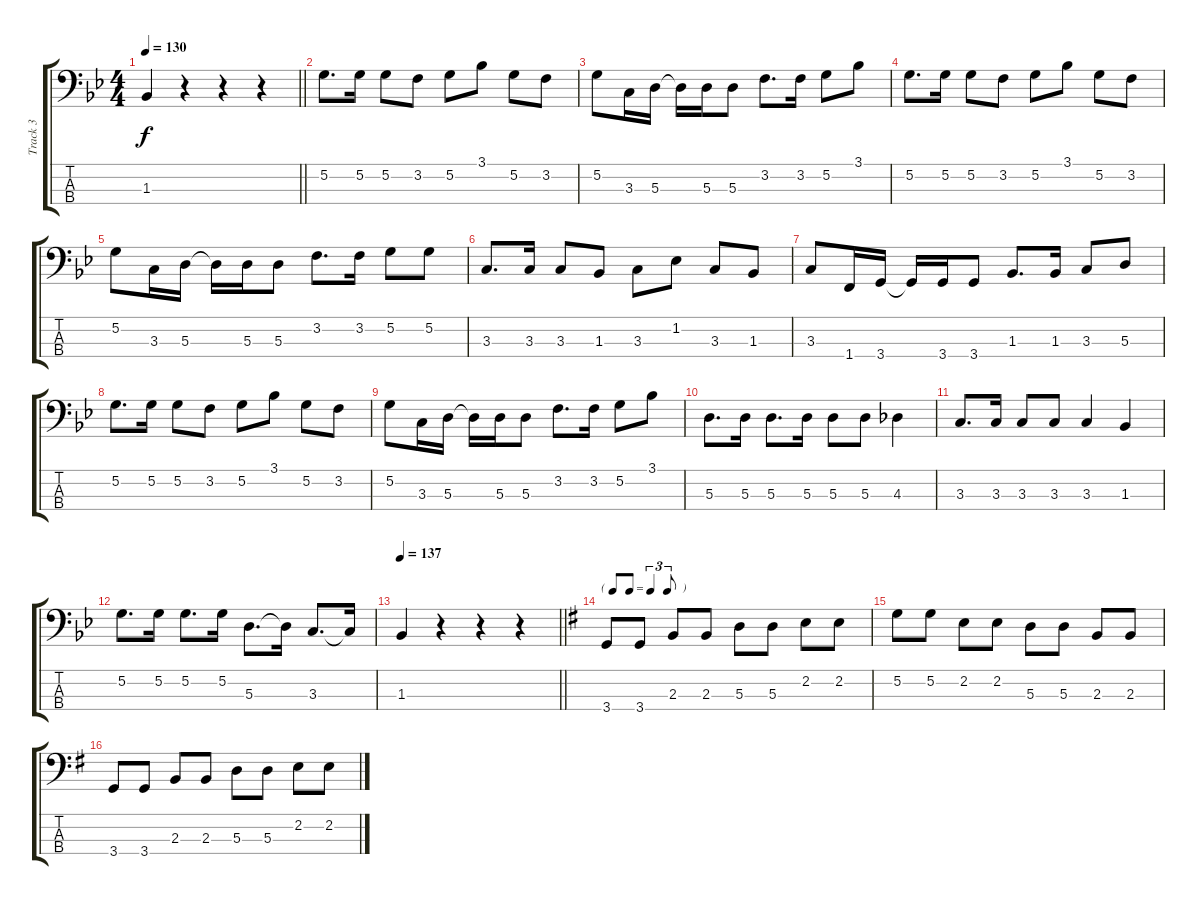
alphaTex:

\track ("Track 3" "Track 3") {instrument electricbassfinger}
\staff {score tabs}
\tuning (G2 D2 A1 E1) {hide}
\ts (4 4)
\tempo 130
\clef f4
\barLineRight lightlight
\ks gminor
1.3.4{dy f} r.4 r.4 r.4 |
5.2.8{d} 5.2.16 5.2.8 3.2.8 5.2.8 3.1.8 5.2.8 3.2.8 |
5.2.8 3.3.16 5.3.16 5.3{t}.16 5.3.16 5.3.8 3.2.8{d} 3.2.16 5.2.8 3.1.8 |
5.2.8{d} 5.2.16 5.2.8 3.2.8 5.2.8 3.1.8 5.2.8 3.2.8 |
5.2.8 3.3.16 5.3.16 5.3{t}.16 5.3.16 5.3.8 3.2.8{d} 3.2.16 5.2.8 5.2.8 |
3.3.8{d} 3.3.16 3.3.8 1.3.8 3.3.8 1.2.8 3.3.8 1.3.8 |
3.3.8 1.4.16 3.4.16 3.4{t}.16 3.4.16 3.4.8 1.3.8{d} 1.3.16 3.3.8 5.3.8 |
5.2.8{d} 5.2.16 5.2.8 3.2.8 5.2.8 3.1.8 5.2.8 3.2.8 |
5.2.8 3.3.16 5.3.16 5.3{t}.16 5.3.16 5.3.8 3.2.8{d} 3.2.16 5.2.8 3.1.8 |
5.3.8{d} 5.3.16 5.3.8{d} 5.3.16 5.3.8 5.3.8 4.3.4 |
3.3.8{d} 3.3.16 3.3.8 3.3.8 3.3.4 1.3.4 |
5.2.8{d} 5.2.16 5.2.8{d} 5.2.16 5.3.8{d} 5.3{t}.16 3.3.8{d} 3.3{t}.16 |
\tempo 137
\barLineRight lightlight
1.3.4 r.4 r.4 r.4 |
\tf triplet8th
\ks g
3.4.8 3.4.8 2.3.8 2.3.8 5.3.8 5.3.8 2.2.8 2.2.8 |
5.2.8 5.2.8 2.2.8 2.2.8 5.3.8 5.3.8 2.3.8 2.3.8 |
3.4.8 3.4.8 2.3.8 2.3.8 5.3.8 5.3.8 2.2.8 2.2.8
